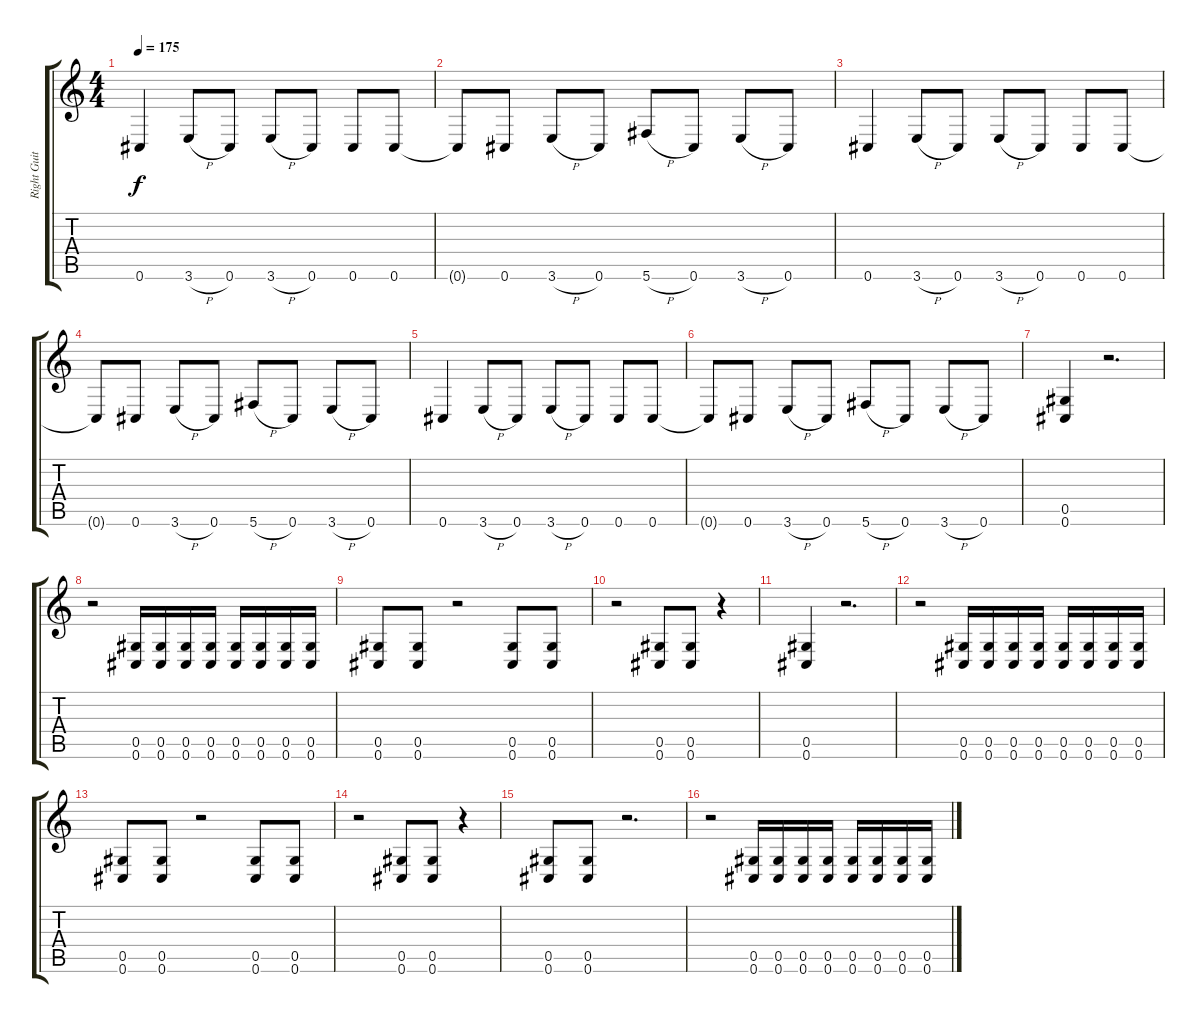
\track ("Right Guitar" "Right Guit") {instrument distortionguitar}
\staff {score tabs}
\tuning (Eb4 Bb3 Gb3 Db3 Ab2 Db2) {hide}
\ts (4 4)
\tempo 175
\clef g2
\ks c
0.6.4{dy f} 3.6{h}.8 0.6.8 3.6{h}.8 0.6.8 0.6.8 0.6.8 |
0.6{t}.8 0.6.8 3.6{h}.8 0.6.8 5.6{h}.8 0.6.8 3.6{h}.8 0.6.8 |
0.6.4 3.6{h}.8 0.6.8 3.6{h}.8 0.6.8 0.6.8 0.6.8 |
0.6{t}.8 0.6.8 3.6{h}.8 0.6.8 5.6{h}.8 0.6.8 3.6{h}.8 0.6.8 |
0.6.4 3.6{h}.8 0.6.8 3.6{h}.8 0.6.8 0.6.8 0.6.8 |
0.6{t}.8 0.6.8 3.6{h}.8 0.6.8 5.6{h}.8 0.6.8 3.6{h}.8 0.6.8 |
(0.5 0.6).4 r.2{d} |
r.2 (0.5 0.6).16 (0.5 0.6).16 (0.5 0.6).16 (0.5 0.6).16 (0.5 0.6).16 (0.5 0.6).16 (0.5 0.6).16 (0.5 0.6).16 |
(0.5 0.6).8 (0.5 0.6).8 r.2 (0.5 0.6).8 (0.5 0.6).8 |
r.2 (0.5 0.6).8 (0.5 0.6).8 r.4 |
(0.5 0.6).4 r.2{d} |
r.2 (0.5 0.6).16 (0.5 0.6).16 (0.5 0.6).16 (0.5 0.6).16 (0.5 0.6).16 (0.5 0.6).16 (0.5 0.6).16 (0.5 0.6).16 |
(0.5 0.6).8 (0.5 0.6).8 r.2 (0.5 0.6).8 (0.5 0.6).8 |
r.2 (0.5 0.6).8 (0.5 0.6).8 r.4 |
(0.5 0.6).8 (0.5 0.6).8 r.2{d} |
r.2 (0.5 0.6).16 (0.5 0.6).16 (0.5 0.6).16 (0.5 0.6).16 (0.5 0.6).16 (0.5 0.6).16 (0.5 0.6).16 (0.5 0.6).16
